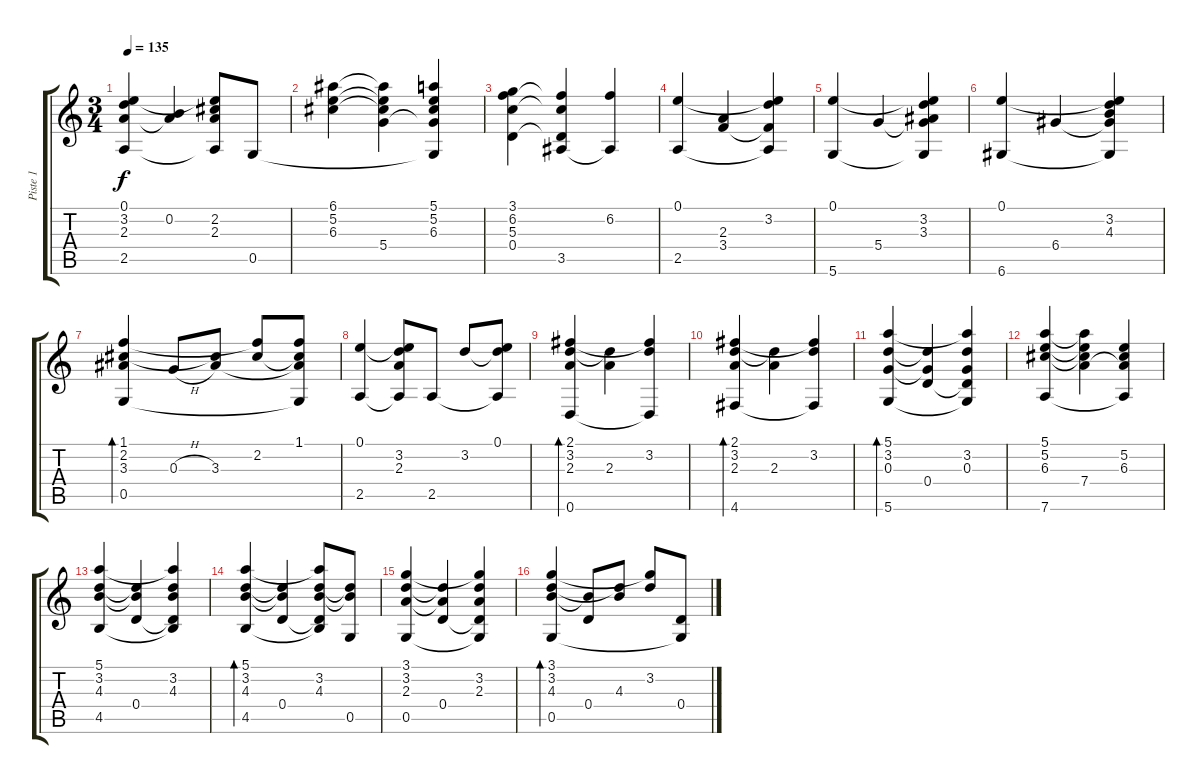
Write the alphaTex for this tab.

\track ("Piste 1" "Piste 1") {instrument acousticguitarnylon}
\staff {score tabs}
\tuning (E4 B3 G3 D3 G2 D2) {hide}
\ts (3 4)
\tempo 135
\clef g2
\ks c
(0.1 3.2 2.3 2.5).4{dy f} (0.2 2.3{t}).4 (0.1{t} 2.2 2.3 2.5{t}).8 0.5.8 |
(6.1 5.2 6.3).4 (6.1{t} 5.2{t} 6.3{t} 5.4).4 (5.1 5.2 6.3 5.4{t} 0.5{t}).4 |
(3.1 6.2 5.3 0.4).4 (6.2{t} 5.3{t} 0.4{t} 3.5).4 (6.2 3.5{t}).4 |
(0.1 2.5).4 (2.3 3.4).4 (0.1{t} 3.2 3.4{t} 2.5{t}).4 |
(0.1 5.6).4 5.4.4 (0.1{t} 3.2 3.3 5.4{t} 5.6{t}).4 |
(0.1 6.6).4 6.4.4 (0.1{t} 3.2 4.3 6.4{t} 6.6{t}).4 |
(1.1 2.2 3.3 0.5).4{bd 120} 0.3{h}.8 (2.2{t} 3.3).8 (1.1{t} 2.2).8 (1.1 2.2{t} 3.3{t} 0.5{t}).8 |
(0.1 2.5).4 (0.1{t} 3.2 2.3 2.5{t}).8 2.5.8 3.2.8 (0.1 3.2{t} 2.5{t}).8 |
(2.1 3.2 2.3 0.6).4{bd 120} (3.2{t} 2.3).4 (2.1{t} 3.2 0.6{t}).4 |
(2.1 3.2 2.3 4.6).4{bd 240} (3.2{t} 2.3).4 (2.1{t} 3.2 4.6{t}).4 |
(5.1 3.2 0.3 5.6).4{bd 120} (3.2{t} 0.3{t} 0.4).4 (5.1{t} 3.2 0.3 0.4{t} 5.6{t}).4 |
(5.1 5.2 6.3 7.6).4 (5.1{t} 5.2{t} 6.3{t} 7.4).4 (5.2 6.3 7.4{t} 7.6{t}).4 |
(5.1 3.2 4.3 4.5).4 (3.2{t} 4.3{t} 0.4).4 (5.1{t} 3.2 4.3 0.4{t} 4.5{t}).4 |
(5.1 3.2 4.3 4.5).4{bd 120} (3.2{t} 4.3{t} 0.4).4 (5.1{t} 3.2 4.3 0.4{t} 4.5{t}).8 (3.2{t} 4.3{t} 0.5).8 |
(3.1 3.2 2.3 0.5).4 (3.2{t} 2.3{t} 0.4).4 (3.1{t} 3.2 2.3 0.4{t} 0.5{t}).4 |
(3.1 3.2 4.3 0.5).4{bd 120} (4.3{t} 0.4).8 (3.2{t} 4.3).8 (3.1{t} 3.2).8 (0.4 0.5{t}).8
